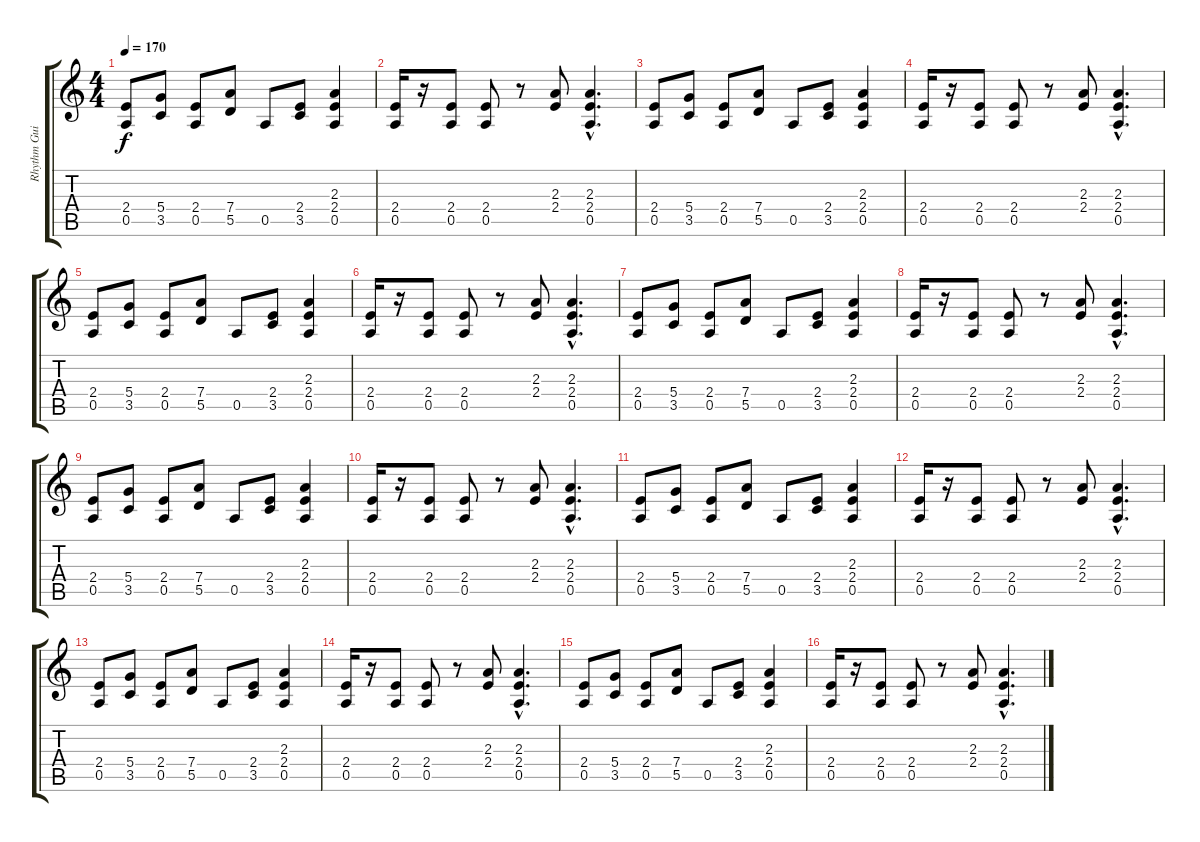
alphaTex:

\track ("Rhythm Guitar" "Rhythm Gui") {instrument distortionguitar}
\staff {score tabs}
\tuning (E4 B3 G3 D3 A2 E2) {hide}
\ts (4 4)
\tempo 170
\clef g2
\ks c
(2.4 0.5).8{dy f} (5.4 3.5).8 (2.4 0.5).8 (7.4 5.5).8 0.5.8 (2.4 3.5).8 (2.3 2.4 0.5).4 |
(2.4 0.5).16 r.16 (2.4 0.5).8 (2.4 0.5).8 r.8 (2.3 2.4).8 (2.3{hac} 2.4{hac} 0.5{hac}).4{d} |
(2.4 0.5).8 (5.4 3.5).8 (2.4 0.5).8 (7.4 5.5).8 0.5.8 (2.4 3.5).8 (2.3 2.4 0.5).4 |
(2.4 0.5).16 r.16 (2.4 0.5).8 (2.4 0.5).8 r.8 (2.3 2.4).8 (2.3{hac} 2.4{hac} 0.5{hac}).4{d} |
(2.4 0.5).8 (5.4 3.5).8 (2.4 0.5).8 (7.4 5.5).8 0.5.8 (2.4 3.5).8 (2.3 2.4 0.5).4 |
(2.4 0.5).16 r.16 (2.4 0.5).8 (2.4 0.5).8 r.8 (2.3 2.4).8 (2.3{hac} 2.4{hac} 0.5{hac}).4{d} |
(2.4 0.5).8 (5.4 3.5).8 (2.4 0.5).8 (7.4 5.5).8 0.5.8 (2.4 3.5).8 (2.3 2.4 0.5).4 |
(2.4 0.5).16 r.16 (2.4 0.5).8 (2.4 0.5).8 r.8 (2.3 2.4).8 (2.3{hac} 2.4{hac} 0.5{hac}).4{d} |
(2.4 0.5).8 (5.4 3.5).8 (2.4 0.5).8 (7.4 5.5).8 0.5.8 (2.4 3.5).8 (2.3 2.4 0.5).4 |
(2.4 0.5).16 r.16 (2.4 0.5).8 (2.4 0.5).8 r.8 (2.3 2.4).8 (2.3{hac} 2.4{hac} 0.5{hac}).4{d} |
(2.4 0.5).8 (5.4 3.5).8 (2.4 0.5).8 (7.4 5.5).8 0.5.8 (2.4 3.5).8 (2.3 2.4 0.5).4 |
(2.4 0.5).16 r.16 (2.4 0.5).8 (2.4 0.5).8 r.8 (2.3 2.4).8 (2.3{hac} 2.4{hac} 0.5{hac}).4{d} |
(2.4 0.5).8 (5.4 3.5).8 (2.4 0.5).8 (7.4 5.5).8 0.5.8 (2.4 3.5).8 (2.3 2.4 0.5).4 |
(2.4 0.5).16 r.16 (2.4 0.5).8 (2.4 0.5).8 r.8 (2.3 2.4).8 (2.3{hac} 2.4{hac} 0.5{hac}).4{d} |
(2.4 0.5).8 (5.4 3.5).8 (2.4 0.5).8 (7.4 5.5).8 0.5.8 (2.4 3.5).8 (2.3 2.4 0.5).4 |
(2.4 0.5).16 r.16 (2.4 0.5).8 (2.4 0.5).8 r.8 (2.3 2.4).8 (2.3{hac} 2.4{hac} 0.5{hac}).4{d}
